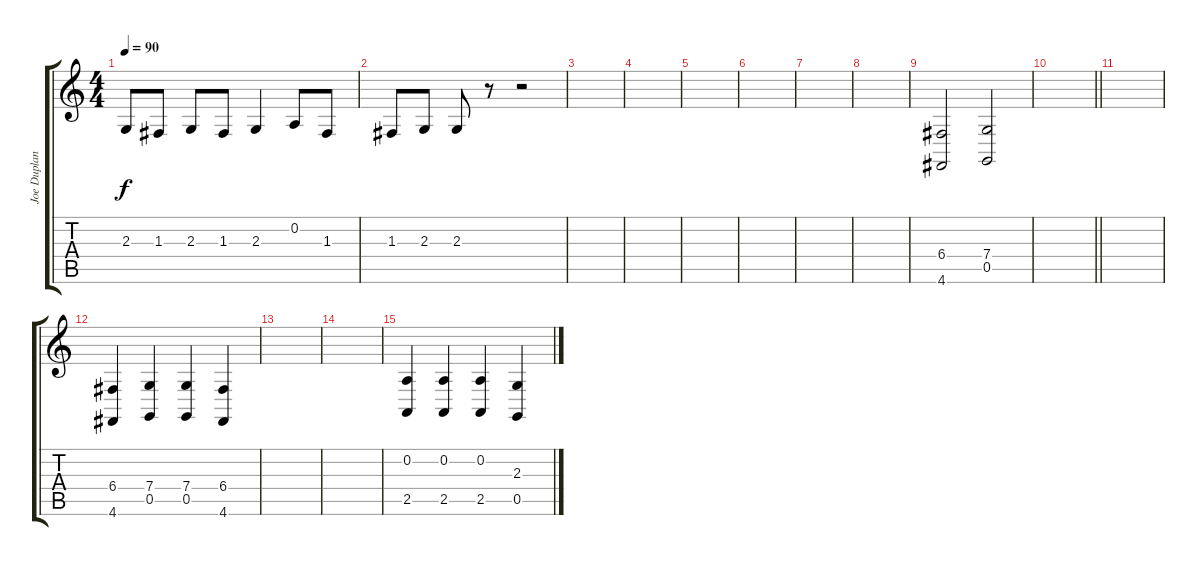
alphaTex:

\track ("Joe Duplantier (voice)" "Joe Duplan") {instrument lead1square}
\staff {score tabs}
\tuning (D4 A3 F3 C3 G2 D2) {hide}
\ts (4 4)
\tempo 90
\clef g2
\ks c
2.3.8{dy f} 1.3.8 2.3.8 1.3.8 2.3.4 0.2.8 1.3.8 |
1.3.8 2.3.8 2.3.8 r.8 r.2 |
|
|
|
|
|
|
(6.4 4.6).2 (7.4 0.5).2 |
\barLineRight lightlight
|
|
(6.4 4.6).4 (7.4 0.5).4 (7.4 0.5).4 (6.4 4.6).4 |
|
|
(0.2 2.5).4 (0.2 2.5).4 (0.2 2.5).4 (2.3 0.5).4
